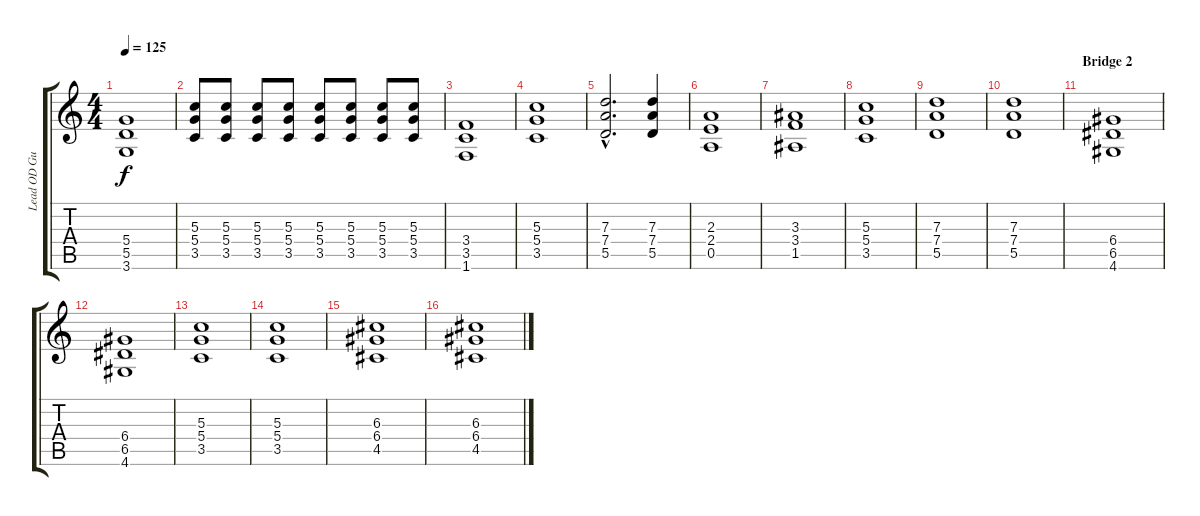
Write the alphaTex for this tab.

\track ("Lead OD Guitar" "Lead OD Gu") {instrument overdrivenguitar}
\staff {score tabs}
\tuning (E4 B3 G3 D3 A2 E2) {hide}
\ts (4 4)
\tempo 125
\clef g2
\ks c
(5.4 5.5 3.6).1{dy f} |
(5.3 5.4 3.5).8 (5.3 5.4 3.5).8 (5.3 5.4 3.5).8 (5.3 5.4 3.5).8 (5.3 5.4 3.5).8 (5.3 5.4 3.5).8 (5.3 5.4 3.5).8 (5.3 5.4 3.5).8 |
(3.4 3.5 1.6).1 |
(5.3 5.4 3.5).1 |
(7.3{hac} 7.4{hac} 5.5{hac}).2{d} (7.3 7.4 5.5).4 |
(2.3 2.4 0.5).1 |
(3.3 3.4 1.5).1 |
(5.3 5.4 3.5).1 |
(7.3 7.4 5.5).1 |
(7.3 7.4 5.5).1 |
\section ("" "Bridge 2")
(6.4 6.5 4.6).1 |
(6.4 6.5 4.6).1 |
(5.3 5.4 3.5).1 |
(5.3 5.4 3.5).1 |
(6.3 6.4 4.5).1 |
(6.3 6.4 4.5).1
